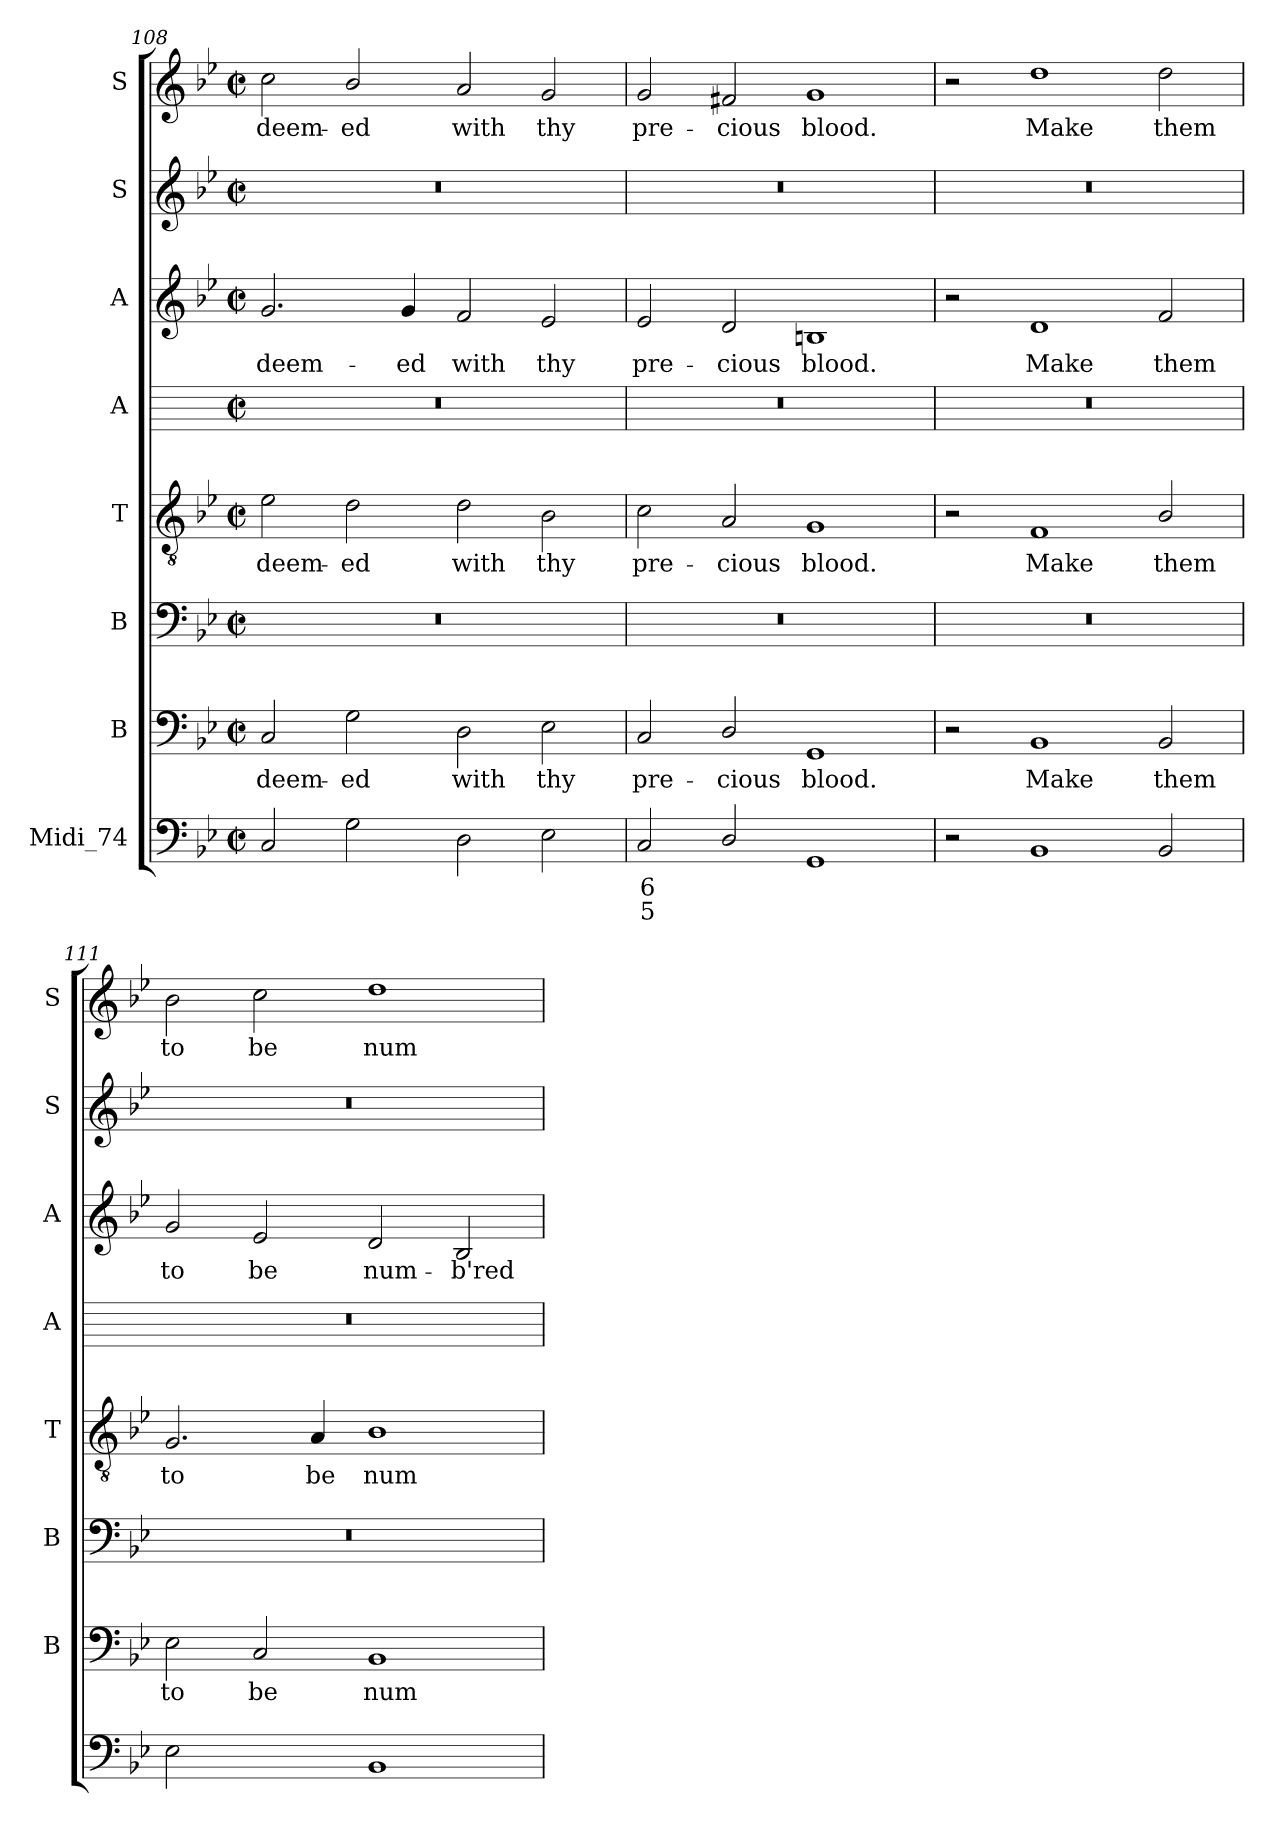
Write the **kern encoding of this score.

**kern	**text	**text	**kern	**text	**kern	**kern	**text	**kern	**kern	**text	**kern	**kern	**text
*part8	*part8	*part8	*part7	*part7	*part6	*part5	*part5	*part4	*part3	*part3	*part2	*part1	*part1
*staff8	*staff8	*staff8	*staff7	*staff7	*staff6	*staff5	*staff5	*staff4	*staff3	*staff3	*staff2	*staff1	*staff1
*I"Midi_74	*	*	*I"B	*	*I"B	*I"T	*	*I"A	*I"A	*	*I"S	*I"S	*
*	*	*	*I'B	*	*I'B	*I'T	*	*I'A	*I'A	*	*I'S	*I'S	*
!!LO:LB:g=z
*clefF4	*	*	*clefF4	*	*clefF4	*clefGv2	*	*	*clefG2	*	*clefG2	*clefG2	*
*k[b-e-]	*	*	*k[b-e-]	*	*k[b-e-]	*k[b-e-]	*	*	*k[b-e-]	*	*k[b-e-]	*k[b-e-]	*
*B-:	*	*	*B-:	*	*B-:	*B-:	*	*	*B-:	*	*B-:	*B-:	*
*M4/2	*	*	*M4/2	*	*M4/2	*M4/2	*	*M4/2	*M4/2	*	*M4/2	*M4/2	*
*met(c|)	*	*	*met(c|)	*	*met(c|)	*met(c|)	*	*met(c|)	*met(c|)	*	*met(c|)	*met(c|)	*
=108	=108	=108	=108	=108	=108	=108	=108	=108	=108	=108	=108	=108	=108
!	!	!	!	!LO:LY:b	!	!	!LO:LY:b	!	!	!LO:LY:b	!	!	!LO:LY:b
2C	.	.	2C	-deem-	0r	2e-	-deem-	0r	2.g	-deem-	0r	2cc	-deem-
!	!	!	!	!LO:LY:b	!	!	!LO:LY:b	!	!	!	!	!	!LO:LY:b
2G	.	.	2G	-ed	.	2d	-ed	.	.	.	.	2b-/	-ed
!	!	!	!	!	!	!	!	!	!	!LO:LY:b	!	!	!
.	.	.	.	.	.	.	.	.	4g	-ed	.	.	.
!	!	!	!	!LO:LY:b	!	!	!LO:LY:b	!	!	!LO:LY:b	!	!	!LO:LY:b
2D	.	.	2D	with	.	2d	with	.	2f	with	.	2a	with
!	!	!	!	!LO:LY:b	!	!	!LO:LY:b	!	!	!LO:LY:b	!	!	!LO:LY:b
2E-	.	.	2E-	thy	.	2B-	thy	.	2e-	thy	.	2g	thy
=109	=109	=109	=109	=109	=109	=109	=109	=109	=109	=109	=109	=109	=109
!	!LO:LY:b	!LO:LY:b	!	!LO:LY:b	!	!	!LO:LY:b	!	!	!LO:LY:b	!	!	!LO:LY:b
2C	6	5	2C	pre-	0r	2c	pre-	0r	2e-	pre-	0r	2g	pre-
!	!	!	!	!LO:LY:b	!	!	!LO:LY:b	!	!	!LO:LY:b	!	!	!LO:LY:b
2D/	.	.	2D/	-cious	.	2A	-cious	.	2d	-cious	.	2f#X	-cious
!	!	!	!	!LO:LY:b	!	!	!LO:LY:b	!	!	!LO:LY:b	!	!	!LO:LY:b
1GG	.	.	1GG	blood.	.	1G	blood.	.	1Bn	blood.	.	1g	blood.
=110	=110	=110	=110	=110	=110	=110	=110	=110	=110	=110	=110	=110	=110
2r	.	.	2r	.	0r	2r	.	0r	2r	.	0r	2r	.
!	!	!	!	!LO:LY:b	!	!	!LO:LY:b	!	!	!LO:LY:b	!	!	!LO:LY:b
1BB-	.	.	1BB-	Make	.	1F	Make	.	1d	Make	.	1dd	Make
!	!	!	!	!LO:LY:b	!	!	!LO:LY:b	!	!	!LO:LY:b	!	!	!LO:LY:b
2BB-	.	.	2BB-	them	.	2B-/	them	.	2f	them	.	2dd	them
=111	=111	=111	=111	=111	=111	=111	=111	=111	=111	=111	=111	=111	=111
!	!	!	!	!LO:LY:b	!	!	!LO:LY:b	!	!	!LO:LY:b	!	!	!LO:LY:b
2E-	.	.	2E-	to	0r	2.G	to	0r	2g	to	0r	2b-	to
!	!LO:LY:b	!	!	!LO:LY:b	!	!	!	!	!	!LO:LY:b	!	!	!LO:LY:b
[4Cyy	5	.	2C	be	.	.	.	.	2e-	be	.	2cc	be
!	!LO:LY:b	!	!	!	!	!	!LO:LY:b	!	!	!	!	!	!
4Cyy]	6	.	.	.	.	4A	be	.	.	.	.	.	.
!	!	!	!	!LO:LY:b	!	!	!LO:LY:b	!	!	!LO:LY:b	!	!	!LO:LY:b
1BB-	.	.	1BB-	num-	.	1B-	num-	.	2d	num-	.	1dd	num-
!	!	!	!	!	!	!	!	!	!	!LO:LY:b	!	!	!
.	.	.	.	.	.	.	.	.	2B-	-b'red	.	.	.
=	=	=	=	=	=	=	=	=	=	=	=	=	=
*-	*-	*-	*-	*-	*-	*-	*-	*-	*-	*-	*-	*-	*-
